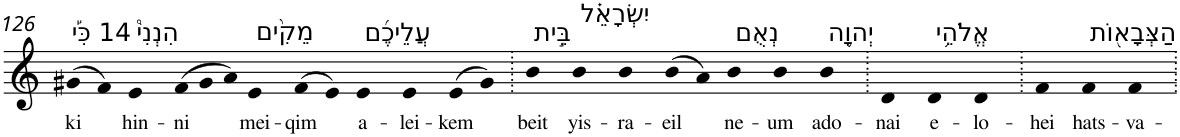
**kern	**text
*part1	*part1
*staff1	*staff1
*I"Piano	*
*I'Pno	*
!!LO:PB:g=z
*clefG2	*
*k[]	*
=126	=126
!LO:TX:a:t=14 כִּ֡י	!
!	!LO:LY:b
(>8g#X	ki
8f)	.
!LO:TX:a:t=הִנְנִי֩	!
!	!LO:LY:b
4e	hin-
!	!LO:LY:b
(>12f	-ni
12g#	.
12a)	.
!LO:TX:a:t=מֵקִ֨ים	!
!	!LO:LY:b
4e	mei-
!	!LO:LY:b
(>8f	-qim
8e)	.
!LO:TX:a:t=עֲלֵיכֶ֜ם	!
!	!LO:LY:b
4e	a-
!	!LO:LY:b
4e	-lei-
!	!LO:LY:b
(>8e	-kem
8g#)	.
=127.	=127.
!LO:TX:a:t=בֵּ֣ית	!
!	!LO:LY:b
4b	beit
!LO:TX:a:t=יִשְׂרָאֵ֗ל	!
!	!LO:LY:b
4b	yis-
!	!LO:LY:b
4b	-ra-
!	!LO:LY:b
(>8b	-eil
8a)	.
!LO:TX:a:t=נְאֻם	!
!	!LO:LY:b
4b	ne-
!	!LO:LY:b
4b	-um
!LO:TX:a:t=יְהוָ֛ה	!
!	!LO:LY:b
4b	ado-
=128.	=128.
!	!LO:LY:b
4d	-nai
!LO:TX:a:t=אֱלֹהֵ֥י	!
!	!LO:LY:b
4d	e-
!	!LO:LY:b
4d	-lo-
=129.	=129.
!	!LO:LY:b
4f	-hei
!LO:TX:a:t=הַצְּבָא֖וֹת	!
!	!LO:LY:b
4f	hats-
!	!LO:LY:b
4f	-va-
=.	=.
*-	*-
